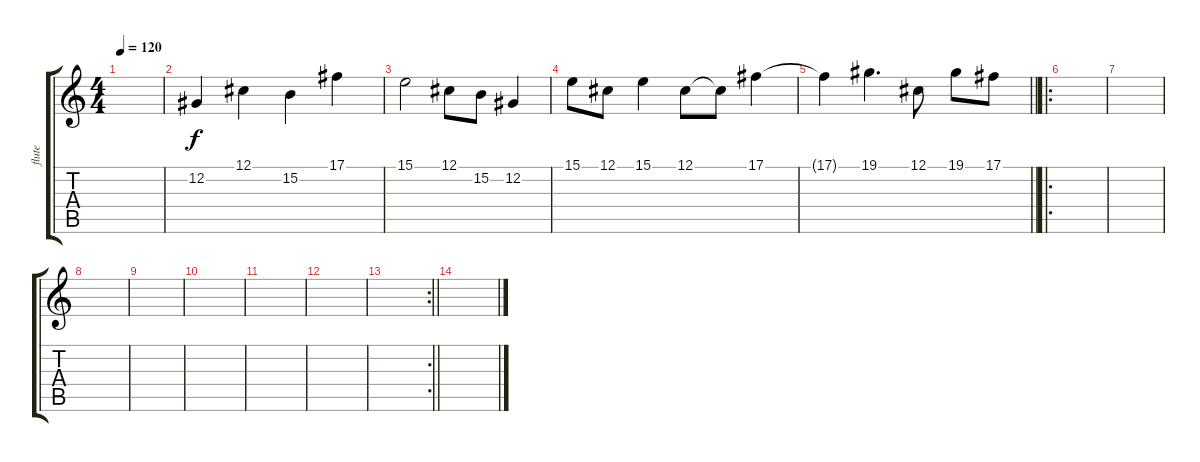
\track ("flute" "flute") {instrument flute}
\staff {score tabs}
\tuning (Db4 Ab3 E3 B2 Gb2 B1) {hide}
\ts (4 4)
\tempo 120
\clef g2
\ks c
|
12.2.4 12.1.4 15.2.4 17.1.4 |
15.1.2 12.1.8 15.2.8 12.2.4 |
15.1.8 12.1.8 15.1.4 12.1.8 12.1{t}.8 17.1.4 |
\barLineRight lightlight
17.1{t}.4 19.1.4{d} 12.1.8 19.1.8 17.1.8 |
\ro
\section ("" " ")
|
|
|
|
|
|
|
\rc 2
\barLineRight lightlight
|
\section ("" " ")
